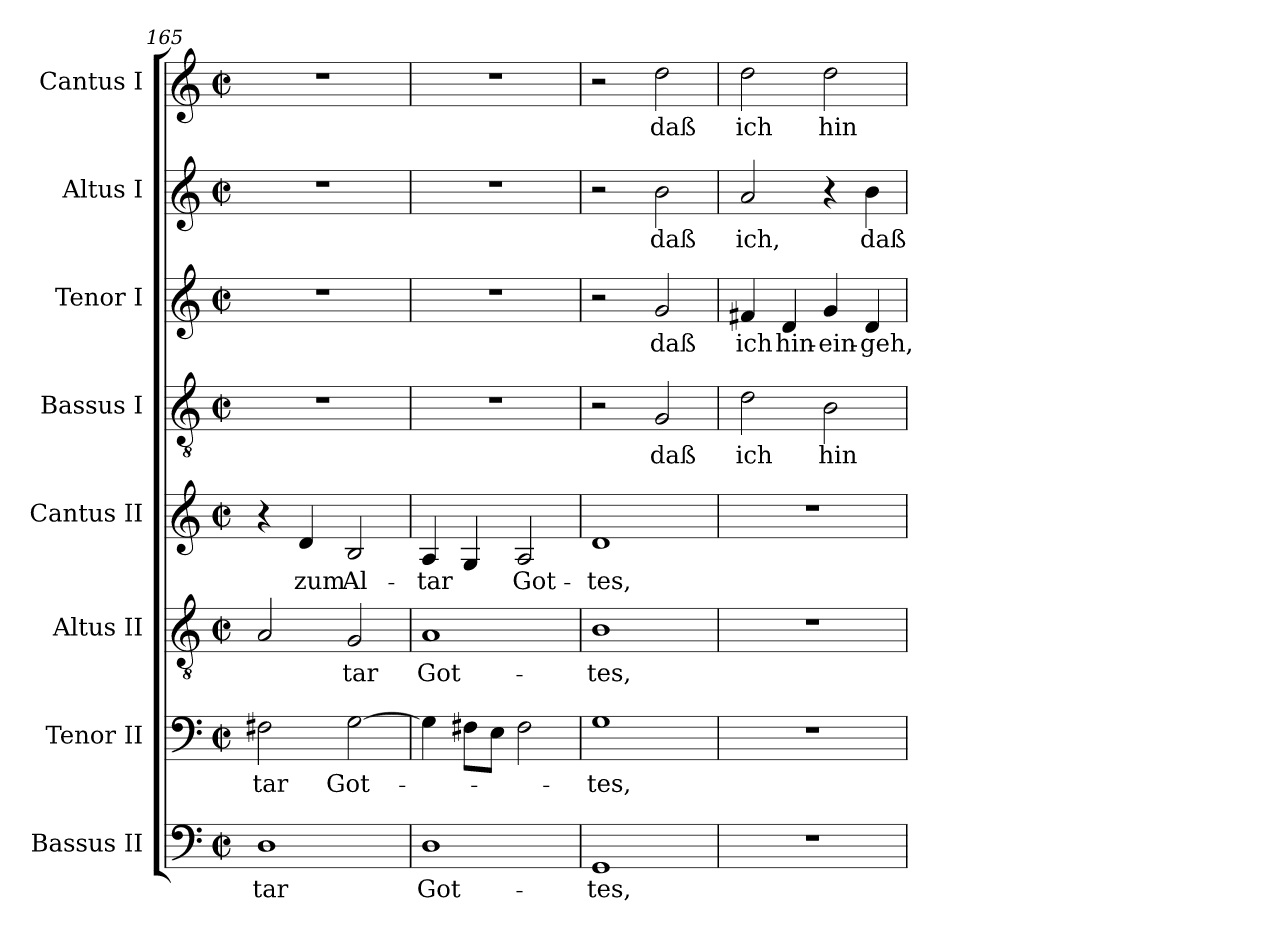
**kern	**text	**kern	**text	**kern	**text	**kern	**text	**kern	**text	**kern	**text	**kern	**text	**kern	**text
*part8	*part8	*part7	*part7	*part6	*part6	*part5	*part5	*part4	*part4	*part3	*part3	*part2	*part2	*part1	*part1
*staff8	*staff8	*staff7	*staff7	*staff6	*staff6	*staff5	*staff5	*staff4	*staff4	*staff3	*staff3	*staff2	*staff2	*staff1	*staff1
*I"Bassus II	*	*I"Tenor II	*	*I"Altus II	*	*I"Cantus II	*	*I"Bassus I	*	*I"Tenor I	*	*I"Altus I	*	*I"Cantus I	*
*I'B2	*	*I'T2	*	*I'A2	*	*I'C2	*	*I'B1	*	*I'T1	*	*I'A1	*	*I'C1	*
*clefF4	*	*clefF4	*	*clefGv2	*	*clefG2	*	*clefGv2	*	*clefG2	*	*clefG2	*	*clefG2	*
*k[]	*	*k[]	*	*k[]	*	*k[]	*	*k[]	*	*k[]	*	*k[]	*	*k[]	*
*C:	*	*C:	*	*C:	*	*C:	*	*C:	*	*C:	*	*C:	*	*C:	*
*M2/2	*	*M2/2	*	*M2/2	*	*M2/2	*	*M2/2	*	*M2/2	*	*M2/2	*	*M2/2	*
*met(c|)	*	*met(c|)	*	*met(c|)	*	*met(c|)	*	*met(c|)	*	*met(c|)	*	*met(c|)	*	*met(c|)	*
=165	=165	=165	=165	=165	=165	=165	=165	=165	=165	=165	=165	=165	=165	=165	=165
!	!LO:LY:b	!	!	!	!	!	!	!	!	!	!	!	!	!	!
!	!	!	!LO:LY:b	!	!	!	!	!	!	!	!	!	!	!	!
1D	-tar	2F#X\	-tar	2A/	.	4r	.	1r	.	1r	.	1r	.	1r	.
!	!	!	!	!	!	!	!LO:LY:b	!	!	!	!	!	!	!	!
.	.	.	.	.	.	4d/	zum	.	.	.	.	.	.	.	.
!	!	!	!LO:LY:b	!	!	!	!	!	!	!	!	!	!	!	!
!	!	!	!	!	!LO:LY:b	!	!	!	!	!	!	!	!	!	!
!	!	!	!	!	!	!	!LO:LY:b	!	!	!	!	!	!	!	!
.	.	[2G\	Got-	2G/	-tar	2B/	Al-	.	.	.	.	.	.	.	.
=166	=166	=166	=166	=166	=166	=166	=166	=166	=166	=166	=166	=166	=166	=166	=166
!	!LO:LY:b	!	!	!	!	!	!	!	!	!	!	!	!	!	!
!	!	!	!	!	!LO:LY:b	!	!	!	!	!	!	!	!	!	!
!	!	!	!	!	!	!	!LO:LY:b	!	!	!	!	!	!	!	!
1D	Got-	4G\]	.	1A	Got-	4A/	-tar	1r	.	1r	.	1r	.	1r	.
.	.	8F#X\L	.	.	.	4G/	.	.	.	.	.	.	.	.	.
.	.	8E\J	.	.	.	.	.	.	.	.	.	.	.	.	.
!	!	!	!	!	!	!	!LO:LY:b	!	!	!	!	!	!	!	!
.	.	2F#\	.	.	.	2A/	Got-	.	.	.	.	.	.	.	.
!!LO:PB:g=z
=167	=167	=167	=167	=167	=167	=167	=167	=167	=167	=167	=167	=167	=167	=167	=167
!	!LO:LY:b	!	!	!	!	!	!	!	!	!	!	!	!	!	!
!	!	!	!LO:LY:b	!	!	!	!	!	!	!	!	!	!	!	!
!	!	!	!	!	!LO:LY:b	!	!	!	!	!	!	!	!	!	!
!	!	!	!	!	!	!	!LO:LY:b	!	!	!	!	!	!	!	!
1GG	-tes,	1G	-tes,	1B	-tes,	1d	-tes,	2r	.	2r	.	2r	.	2r	.
!	!	!	!	!	!	!	!	!	!LO:LY:b	!	!	!	!	!	!
!	!	!	!	!	!	!	!	!	!	!	!LO:LY:b	!	!	!	!
!	!	!	!	!	!	!	!	!	!	!	!	!	!LO:LY:b	!	!
!	!	!	!	!	!	!	!	!	!	!	!	!	!	!	!LO:LY:b
.	.	.	.	.	.	.	.	2G/	daß	2g/	daß	2b\	daß	2dd\	daß
=168	=168	=168	=168	=168	=168	=168	=168	=168	=168	=168	=168	=168	=168	=168	=168
!	!	!	!	!	!	!	!	!	!LO:LY:b	!	!	!	!	!	!
!	!	!	!	!	!	!	!	!	!	!	!LO:LY:b	!	!	!	!
!	!	!	!	!	!	!	!	!	!	!	!	!	!LO:LY:b	!	!
!	!	!	!	!	!	!	!	!	!	!	!	!	!	!	!LO:LY:b
1r	.	1r	.	1r	.	1r	.	2d\	ich	4f#X/	ich	2a/	ich,	2dd\	ich
!	!	!	!	!	!	!	!	!	!	!	!LO:LY:b	!	!	!	!
.	.	.	.	.	.	.	.	.	.	4d/	hin-	.	.	.	.
!	!	!	!	!	!	!	!	!	!LO:LY:b	!	!	!	!	!	!
!	!	!	!	!	!	!	!	!	!	!	!LO:LY:b	!	!	!	!
!	!	!	!	!	!	!	!	!	!	!	!	!	!	!	!LO:LY:b
.	.	.	.	.	.	.	.	2B\	hin-	4g/	-ein-	4r	.	2dd\	hin-
!	!	!	!	!	!	!	!	!	!	!	!LO:LY:b	!	!	!	!
!	!	!	!	!	!	!	!	!	!	!	!	!	!LO:LY:b	!	!
.	.	.	.	.	.	.	.	.	.	4d/	-geh,	4b\	daß	.	.
=	=	=	=	=	=	=	=	=	=	=	=	=	=	=	=
*-	*-	*-	*-	*-	*-	*-	*-	*-	*-	*-	*-	*-	*-	*-	*-
